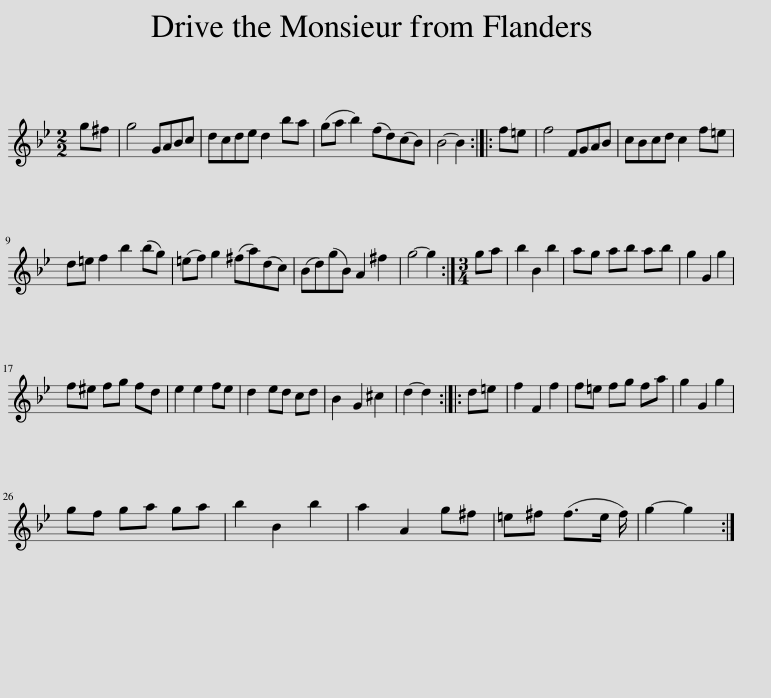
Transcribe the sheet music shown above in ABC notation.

X:1
L:1/8
M:2/2
I:linebreak $
K:Gmin
V:1 treble
V:1
 g^f | g4 GABc | dcde d2 ba | (ga b2) (fd)(cB) | B4- B2 :: %5
 f=e | f4 FGAB | cBcd c2 f=e |$ d=e f2 b2 (bg) | (=ef) g2 (^fa)(dc) | %10
 (Bd)(gB) A2 ^f2 | g4- g2 :|[M:3/4] ga | b2 B2 b2 | ag ab ab | %15
 g2 G2 g2 |$ f^e fg fd | e2 e2 fe | d2 ed cd | B2 G2 ^c2 | %20
 d2- d2 :: d=e | f2 F2 f2 | f=e fg fa | g2 G2 g2 |$ %25
 gf ga ga | b2 B2 b2 | a2 A2 g^f | =e^f (f>e f/) | g2- g2 :| %30
